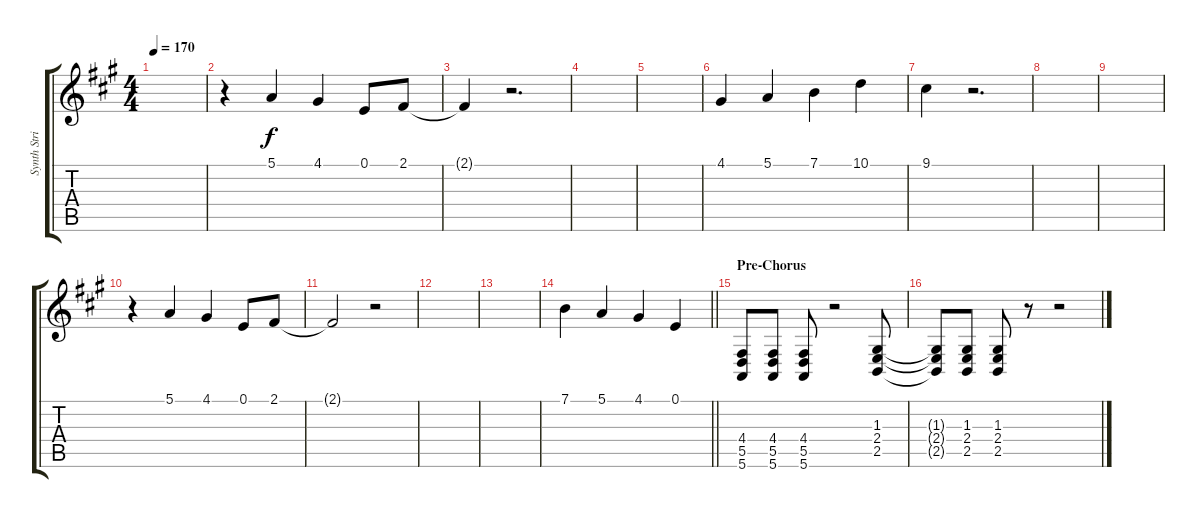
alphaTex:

\track ("Synth Strings III" "Synth Stri") {instrument tremolostrings}
\staff {score tabs}
\tuning (E4 B3 G3 D3 A2 E2) {hide}
\ts (4 4)
\tempo 170
\clef g2
\ks a
|
r.4 5.1.4 4.1.4 0.1.8 2.1.8 |
2.1{t}.4 r.2{d} |
|
|
4.1.4 5.1.4 7.1.4 10.1.4 |
9.1.4 r.2{d} |
|
|
r.4 5.1.4 4.1.4 0.1.8 2.1.8 |
2.1{t}.2 r.2 |
|
|
\barLineRight lightlight
7.1.4 5.1.4 4.1.4 0.1.4 |
\section ("" "Pre-Chorus")
(4.4 5.5 5.6).8 (4.4 5.5 5.6).8 (4.4 5.5 5.6).8 r.2 (1.3 2.4 2.5).8 |
(1.3{t} 2.4{t} 2.5{t}).8 (1.3 2.4 2.5).8 (1.3 2.4 2.5).8 r.8 r.2
